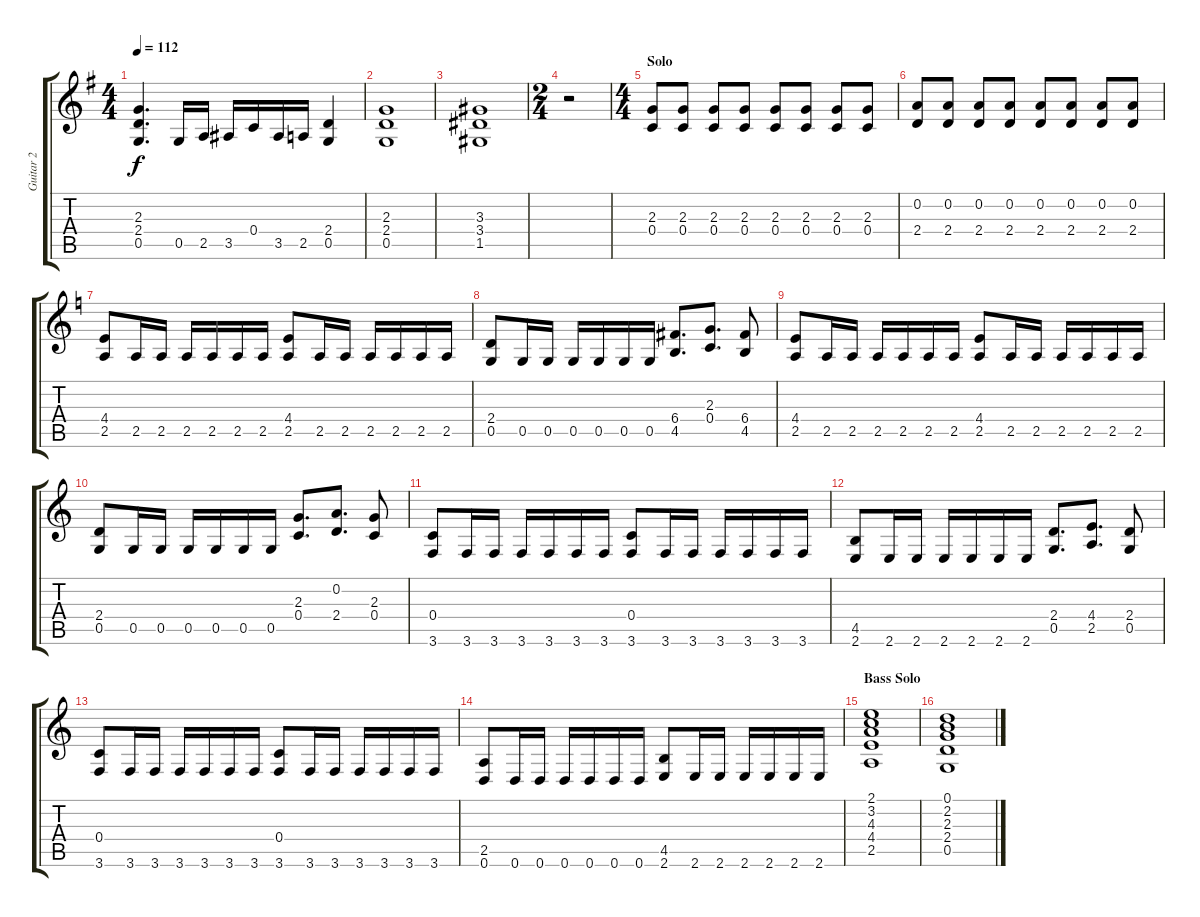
\track ("Guitar 2" "Guitar 2") {instrument acousticguitarsteel}
\staff {score tabs}
\tuning (D4 A3 F3 C3 G2 D2) {hide}
\ts (4 4)
\tempo 112
\clef g2
\ks g
(2.3 2.4 0.5).4{d dy f} 0.5.16 2.5.16 3.5.16 0.4.16 3.5.16 2.5.16 (2.4 0.5).4 |
(2.3 2.4 0.5).1 |
(3.3 3.4 1.5).1 |
\ts (2 4)
r.2 |
\ts (4 4)
\section ("" "Solo")
(2.3 0.4).8 (2.3 0.4).8 (2.3 0.4).8 (2.3 0.4).8 (2.3 0.4).8 (2.3 0.4).8 (2.3 0.4).8 (2.3 0.4).8 |
(0.2 2.4).8 (0.2 2.4).8 (0.2 2.4).8 (0.2 2.4).8 (0.2 2.4).8 (0.2 2.4).8 (0.2 2.4).8 (0.2 2.4).8 |
\ks c
(4.4 2.5).8 2.5.16 2.5.16 2.5.16 2.5.16 2.5.16 2.5.16 (4.4 2.5).8 2.5.16 2.5.16 2.5.16 2.5.16 2.5.16 2.5.16 |
(2.4 0.5).8 0.5.16 0.5.16 0.5.16 0.5.16 0.5.16 0.5.16 (6.4 4.5).8{d} (2.3 0.4).8{d} (6.4 4.5).8 |
(4.4 2.5).8 2.5.16 2.5.16 2.5.16 2.5.16 2.5.16 2.5.16 (4.4 2.5).8 2.5.16 2.5.16 2.5.16 2.5.16 2.5.16 2.5.16 |
(2.4 0.5).8 0.5.16 0.5.16 0.5.16 0.5.16 0.5.16 0.5.16 (2.3 0.4).8{d} (0.2 2.4).8{d} (2.3 0.4).8 |
(0.4 3.6).8 3.6.16 3.6.16 3.6.16 3.6.16 3.6.16 3.6.16 (0.4 3.6).8 3.6.16 3.6.16 3.6.16 3.6.16 3.6.16 3.6.16 |
(4.5 2.6).8 2.6.16 2.6.16 2.6.16 2.6.16 2.6.16 2.6.16 (2.4 0.5).8{d} (4.4 2.5).8{d} (2.4 0.5).8 |
(0.4 3.6).8 3.6.16 3.6.16 3.6.16 3.6.16 3.6.16 3.6.16 (0.4 3.6).8 3.6.16 3.6.16 3.6.16 3.6.16 3.6.16 3.6.16 |
(2.5 0.6).8 0.6.16 0.6.16 0.6.16 0.6.16 0.6.16 0.6.16 (4.5 2.6).8 2.6.16 2.6.16 2.6.16 2.6.16 2.6.16 2.6.16 |
\section ("" "Bass Solo")
(2.1 3.2 4.3 4.4 2.5).1{instrument acousticguitarsteel} |
(0.1 2.2 2.3 2.4 0.5).1
